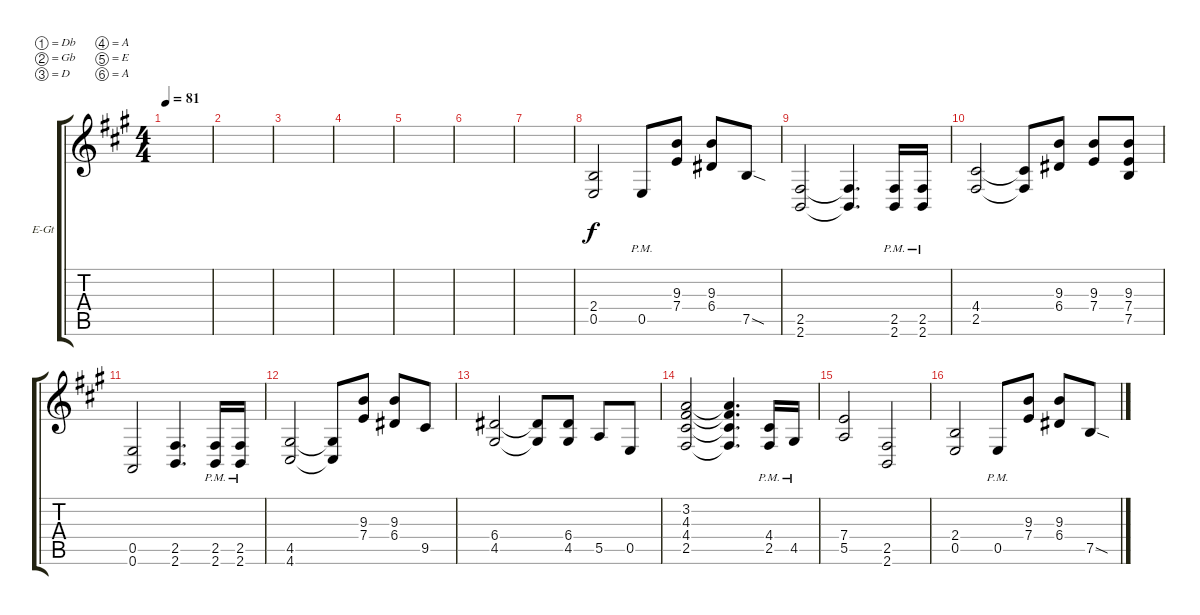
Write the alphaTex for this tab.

\defaultSystemsLayout 4
\bracketExtendMode groupsimilarinstruments
\firstSystemTrackNameOrientation horizontal
\otherSystemsTrackNameOrientation horizontal
\track ("Electric Guitar" "E-Gt") {instrument distortionguitar}
\staff {score tabs}
\tuning (Db4 Gb3 D3 A2 E2 A1)
\ts (4 4)
\tempo 81
\clef g2
\ks f#minor
|
|
|
|
|
|
|
(0.5 2.4).2 0.5{pm}.8 (7.4 9.3).8 (9.3 6.4).8 7.5{sod}.8 |
(2.6 2.5).2 (2.5{t} 2.6{t}).4{d} (2.6{pm} 2.5{pm}).16 (2.5{pm} 2.6{pm}).16 |
(2.5 4.4).2 (2.5{t} 4.4{t}).8 (6.4 9.3).8 (9.3 7.4).8 (7.4 7.5 9.3).8 |
(0.6 0.5).2 (2.5 2.6).4{d} (2.6{pm} 2.5{pm}).16 (2.5{pm} 2.6{pm}).16 |
(4.6 4.5).2 (4.6{t} 4.5{t}).8 (7.4 9.3).8 (9.3 6.4).8 9.5.8 |
(4.5 6.4).2 (6.4{t} 4.5{t}).8 (4.5 6.4).8 5.5.8 0.5.8 |
(2.5 4.4 4.3 3.2).2 (3.2{t} 4.3{t} 4.4{t} 2.5{t}).4{d} (2.5{pm} 4.4{pm}).16 4.5{pm}.16 |
(5.5 7.4).2 (2.6 2.5).2 |
(0.5 2.4).2 0.5{pm}.8 (7.4 9.3).8 (9.3 6.4).8 7.5{sod}.8
